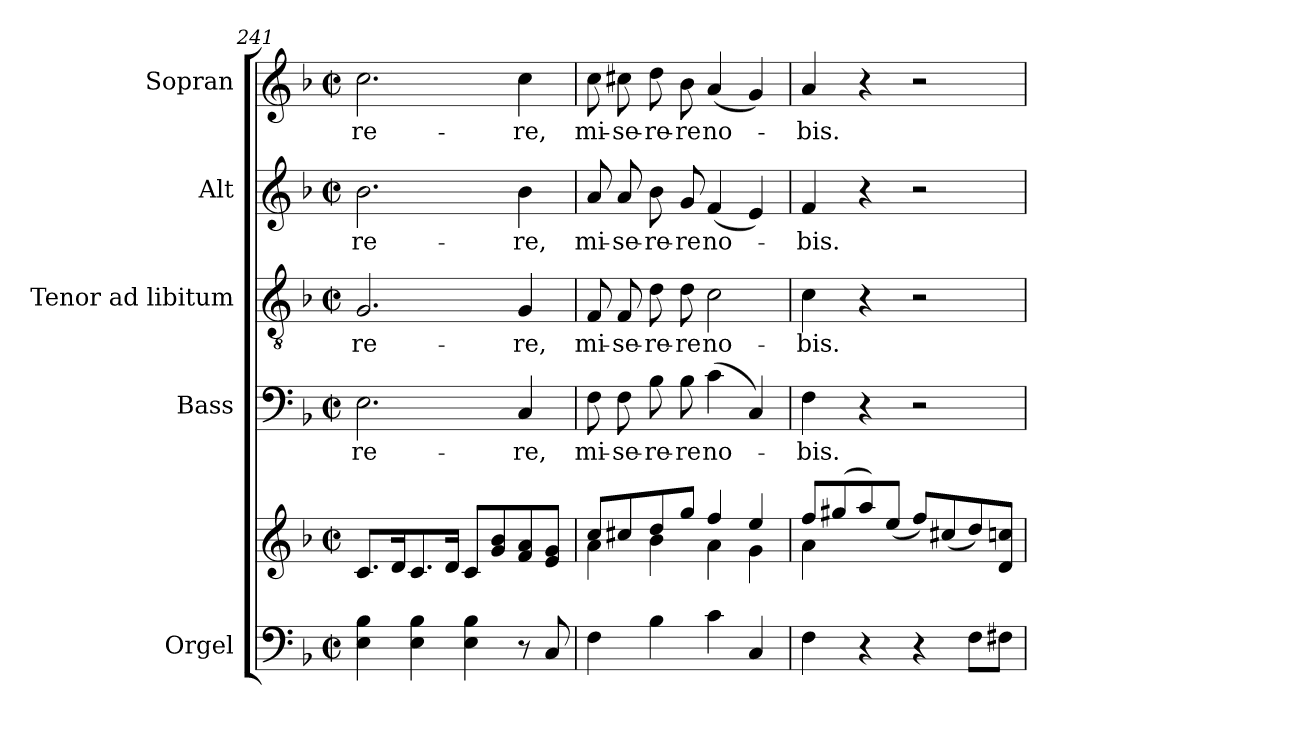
**kern	**kern	**kern	**text	**kern	**text	**kern	**text	**kern	**text
*part5	*part5	*part4	*part4	*part3	*part3	*part2	*part2	*part1	*part1
*staff6	*staff5	*staff4	*staff4	*staff3	*staff3	*staff2	*staff2	*staff1	*staff1
*I"Orgel	*	*I"Bass	*	*I"Tenor ad libitum	*	*I"Alt	*	*I"Sopran	*
*I'Org.	*	*I'B.	*	*I'T.	*	*I'A.	*	*I'S.	*
*clefF4	*clefG2	*clefF4	*	*clefGv2	*	*clefG2	*	*clefG2	*
*k[b-]	*k[b-]	*k[b-]	*	*k[b-]	*	*k[b-]	*	*k[b-]	*
*F:	*F:	*F:	*	*F:	*	*F:	*	*F:	*
*M2/2	*M2/2	*M2/2	*	*M2/2	*	*M2/2	*	*M2/2	*
*met(c|)	*met(c|)	*met(c|)	*	*met(c|)	*	*met(c|)	*	*met(c|)	*
=241	=241	=241	=241	=241	=241	=241	=241	=241	=241
!	!	!	!LO:LY:b	!	!LO:LY:b	!	!LO:LY:b	!	!LO:LY:b
4E\ 4B-\	8.c/L	2.E\	-re-	2.G/	-re-	2.b-\	-re-	2.cc\	-re-
.	16d/k	.	.	.	.	.	.	.	.
4E\ 4B-\	8.c/	.	.	.	.	.	.	.	.
.	16d/Jk	.	.	.	.	.	.	.	.
4E\ 4B-\	8c/L	.	.	.	.	.	.	.	.
.	8g/ 8b-/	.	.	.	.	.	.	.	.
!	!	!	!LO:LY:b	!	!LO:LY:b	!	!LO:LY:b	!	!LO:LY:b
8r	8f/ 8a/	4C/	-re,	4G/	-re,	4b-\	-re,	4cc\	-re,
8C/	8e/ 8g/J	.	.	.	.	.	.	.	.
=242	=242	=242	=242	=242	=242	=242	=242	=242	=242
*	*^	*	*	*	*	*	*	*	*
!	!	!	!	!LO:LY:b	!	!LO:LY:b	!	!LO:LY:b	!	!LO:LY:b
4F\	8cc/L	4a\	8F\	mi-	8F/	mi-	8a/	mi-	8cc\	mi-
!	!	!	!	!LO:LY:b	!	!LO:LY:b	!	!LO:LY:b	!	!LO:LY:b
.	8cc#X/	.	8F\	-se-	8F/	-se-	8a/	-se-	8cc#X\	-se-
!	!	!	!	!LO:LY:b	!	!LO:LY:b	!	!LO:LY:b	!	!LO:LY:b
4B-\	8dd/	4b-\	8B-\	-re-	8d\	-re-	8b-\	-re-	8dd\	-re-
!	!	!	!	!LO:LY:b	!	!LO:LY:b	!	!LO:LY:b	!	!LO:LY:b
.	8gg/J	.	8B-\	-re	8d\	-re	8g/	-re	8b-\	-re
!	!	!	!	!LO:LY:b	!	!LO:LY:b	!	!LO:LY:b	!	!LO:LY:b
4c\	4ff/	4a\	(>4c\	no-	2c\	no-	(<4f/	no-	(<4a/	no-
4C/	4ee/	4g\	4C/)	.	.	.	4e/)	.	4g/)	.
=243	=243	=243	=243	=243	=243	=243	=243	=243	=243	=243
!	!	!	!	!LO:LY:b	!	!LO:LY:b	!	!LO:LY:b	!	!LO:LY:b
4F\	8ff/L	4a\	4F\	-bis.	4c\	-bis.	4f/	-bis.	4a/	-bis.
.	(<8gg#X/	.	.	.	.	.	.	.	.	.
4r	8aa/)	4ryy	4r	.	4r	.	4r	.	4r	.
.	(<8ee/J	.	.	.	.	.	.	.	.	.
4r	8ff/L)	2ryy	2r	.	2r	.	2r	.	2r	.
.	(<8cc#X/	.	.	.	.	.	.	.	.	.
8F\L	8dd/)	.	.	.	.	.	.	.	.	.
8F#X\J	8d/ 8ccn/J	.	.	.	.	.	.	.	.	.
*	*v	*v	*	*	*	*	*	*	*	*
=	=	=	=	=	=	=	=	=	=
*-	*-	*-	*-	*-	*-	*-	*-	*-	*-
